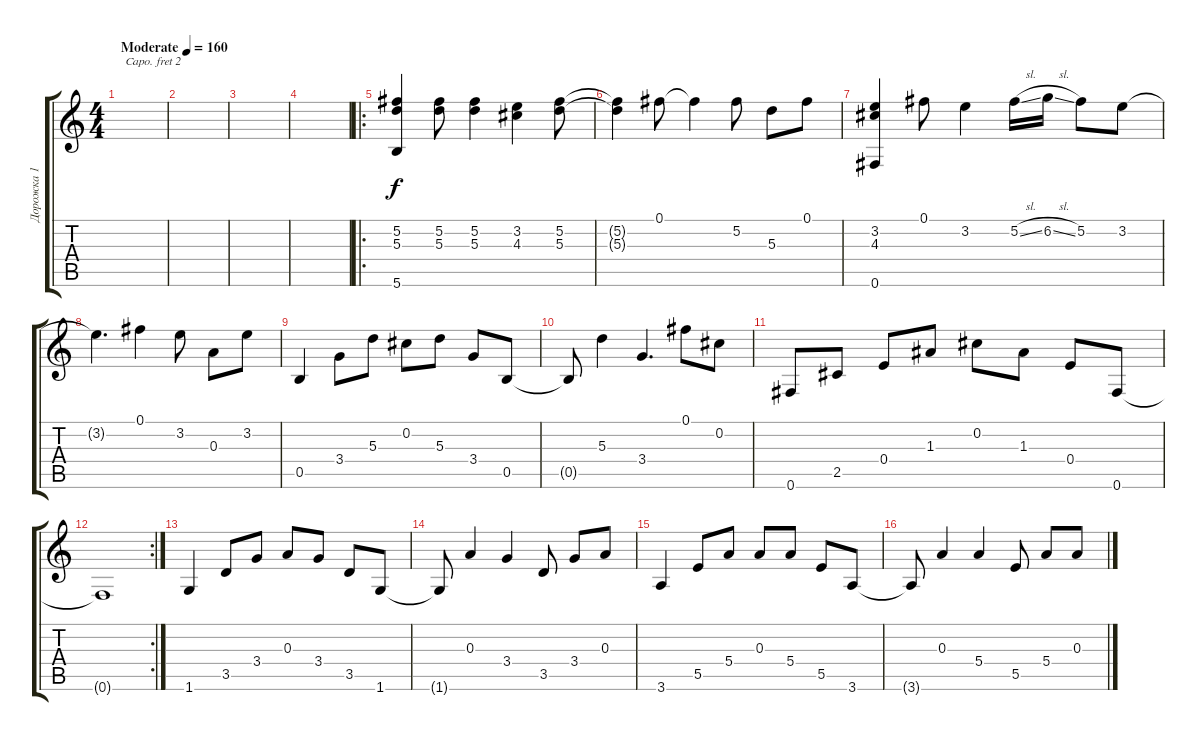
\track ("Дорожка 1" "Дорожка 1") {instrument acousticguitarnylon}
\staff {score tabs}
\capo 2
\tuning (E4 B3 G3 D3 A2 E2) {hide}
\ts (4 4)
\tempo (160 "Moderate")
\clef g2
\ks c
|
|
|
|
\ro
(5.2 5.3 5.6).4 (5.2 5.3).8 (5.2 5.3).4 (3.2 4.3).4 (5.2 5.3).8 |
(5.2{t} 5.3{t}).4 0.1.8 0.1{t}.4 5.2.8 5.3.8 0.1.8 |
(3.2 4.3 0.6).4 0.1.8 3.2.4 5.2{sl}.16 6.2{sl}.16 5.2.8 3.2.8 |
3.2{t}.4{d} 0.1.4 3.2.8 0.3.8 3.2.8 |
0.5.4 3.4.8 5.3.8 0.2.8 5.3.8 3.4.8 0.5.8 |
0.5{t}.8 5.3.4 3.4.4{d} 0.1.8 0.2.8 |
0.6.8 2.5.8 0.4.8 1.3.8 0.2.8 1.3.8 0.4.8 0.6.8 |
\rc 2
0.6{t}.1 |
1.6.4 3.5.8 3.4.8 0.3.8 3.4.8 3.5.8 1.6.8 |
1.6{t}.8 0.3.4 3.4.4 3.5.8 3.4.8 0.3.8 |
3.6.4 5.5.8 5.4.8 0.3.8 5.4.8 5.5.8 3.6.8 |
3.6{t}.8 0.3.4 5.4.4 5.5.8 5.4.8 0.3.8
